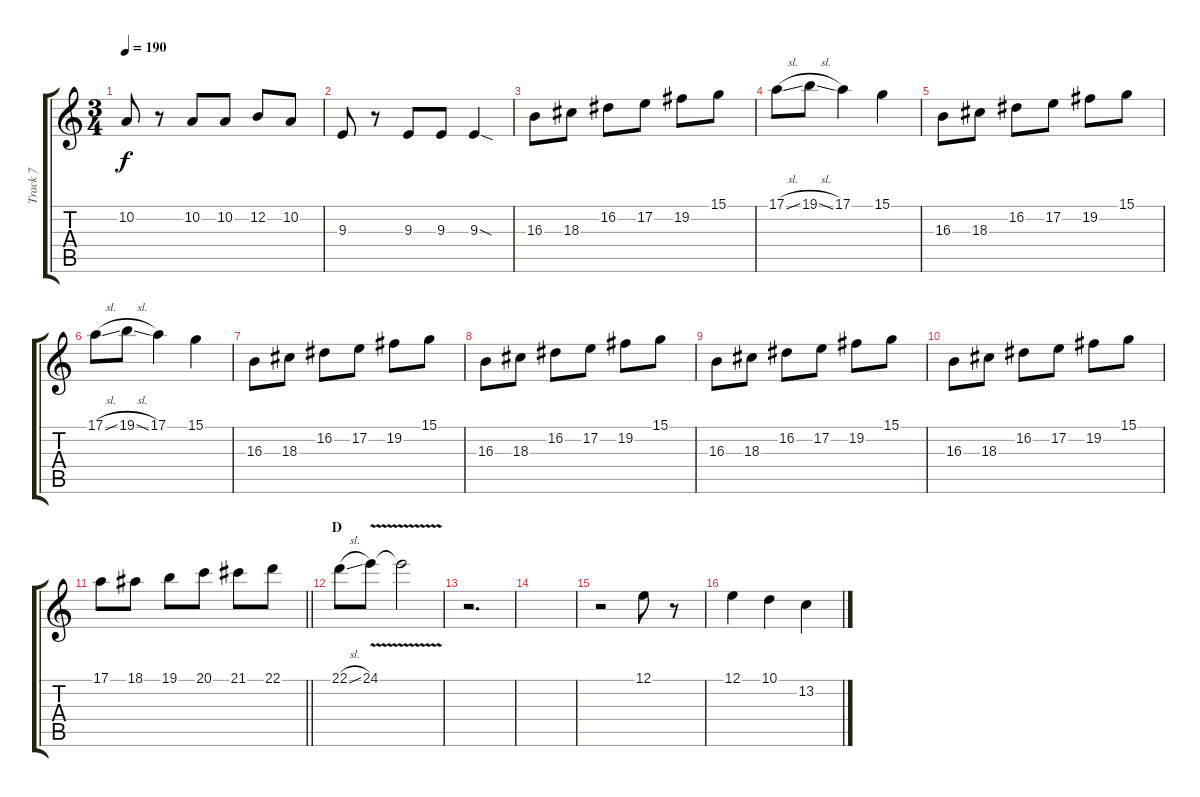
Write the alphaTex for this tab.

\track ("Track 7" "Track 7") {instrument stringensemble1}
\staff {score tabs}
\tuning (E4 B3 G3 D3 A2 E2) {hide}
\ts (3 4)
\tempo 190
\clef g2
\ks c
10.2.8{dy f} r.8 10.2.8 10.2.8 12.2.8 10.2.8 |
9.3.8 r.8 9.3.8 9.3.8 9.3{sod}.4 |
16.3.8 18.3.8 16.2.8 17.2.8 19.2.8 15.1.8 |
17.1{sl}.8 19.1{sl}.8 17.1.4 15.1.4 |
16.3.8 18.3.8 16.2.8 17.2.8 19.2.8 15.1.8 |
17.1{sl}.8 19.1{sl}.8 17.1.4 15.1.4 |
16.3.8 18.3.8 16.2.8 17.2.8 19.2.8 15.1.8 |
16.3.8 18.3.8 16.2.8 17.2.8 19.2.8 15.1.8 |
16.3.8 18.3.8 16.2.8 17.2.8 19.2.8 15.1.8 |
16.3.8 18.3.8 16.2.8 17.2.8 19.2.8 15.1.8 |
\barLineRight lightlight
17.1.8 18.1.8 19.1.8 20.1.8 21.1.8 22.1.8 |
\section ("" "D")
22.1{sl}.8 24.1{v}.8 24.1{t}.2 |
r.2{d} |
|
r.2 12.1.8 r.8 |
12.1.4 10.1.4 13.2.4
